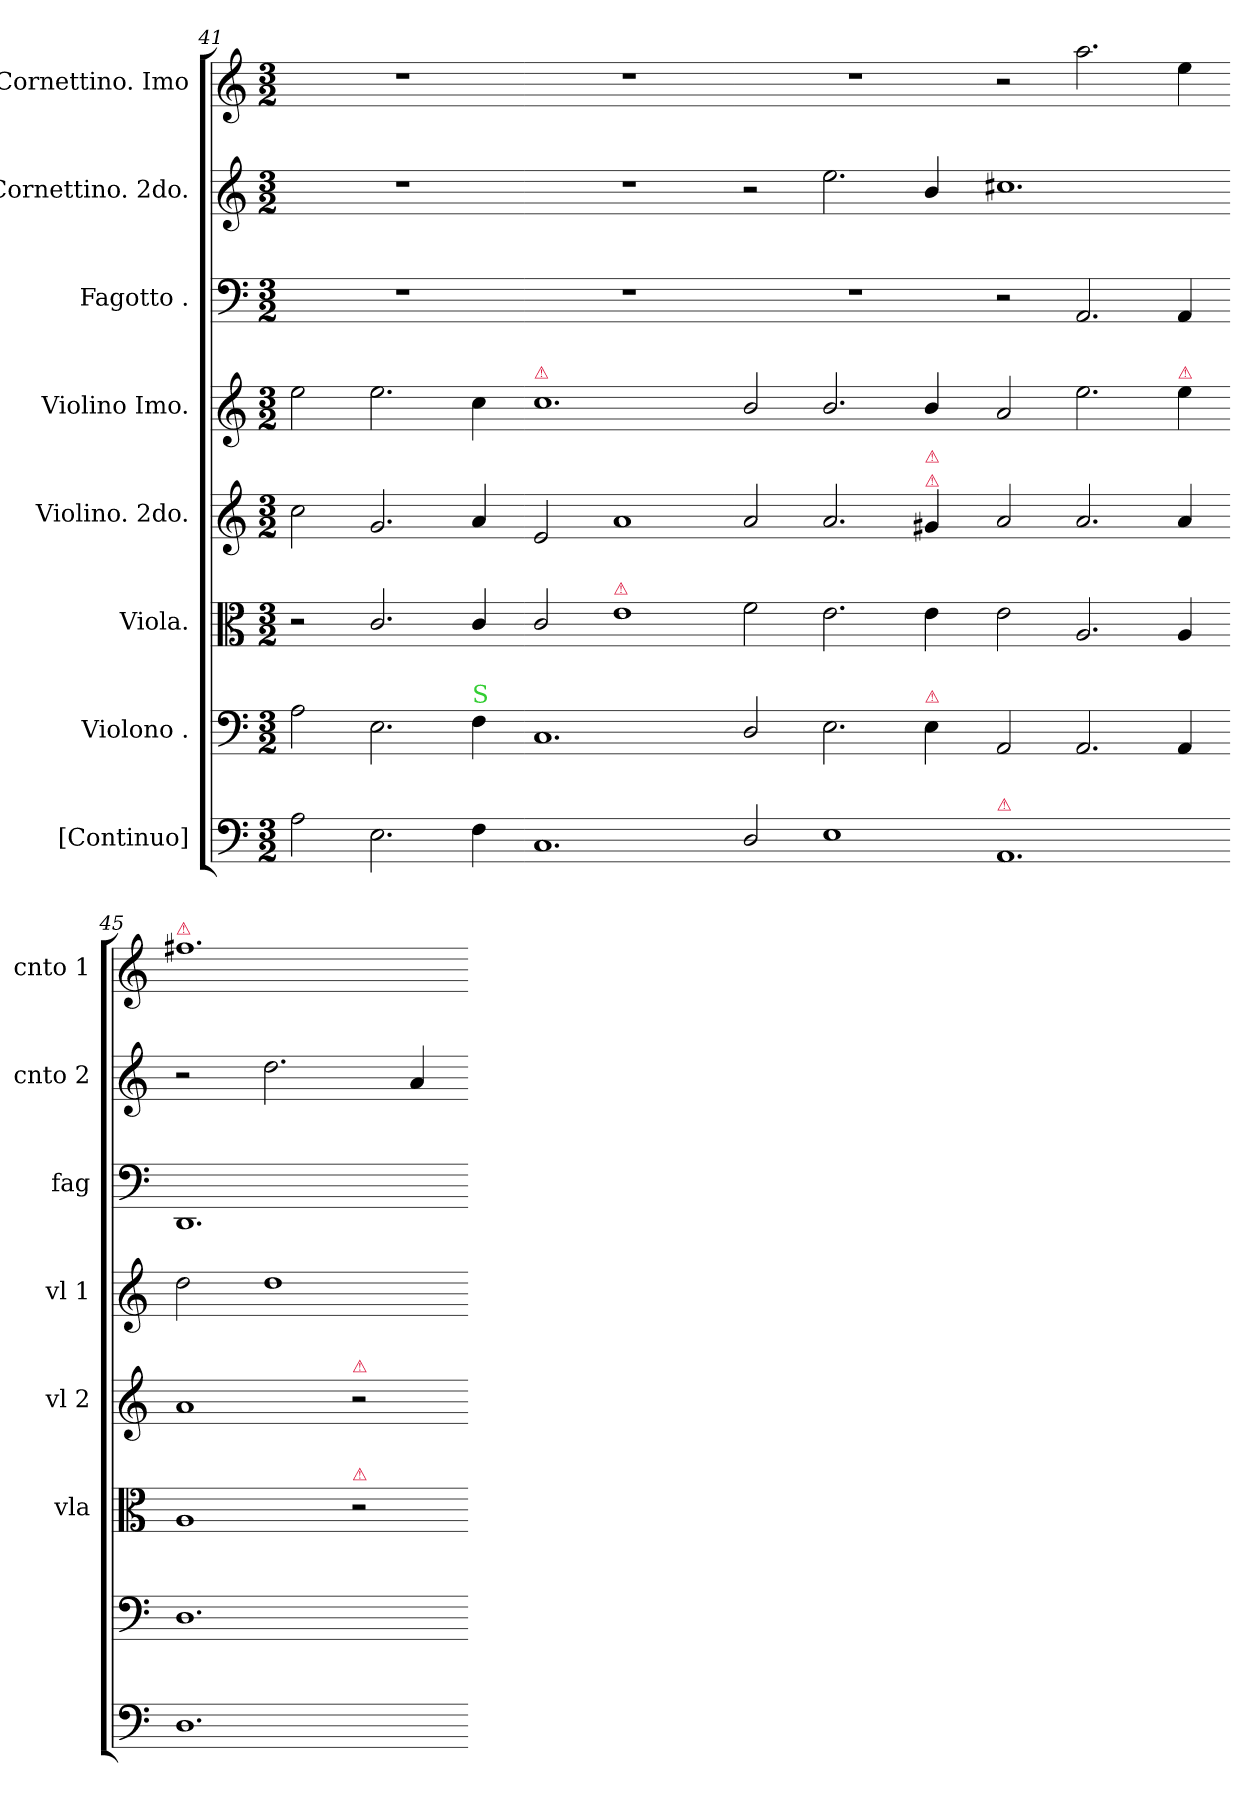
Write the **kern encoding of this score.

**kern	**kern	**kern	**kern	**kern	**kern	**kern	**kern
*part8	*part7	*part6	*part5	*part4	*part3	*part2	*part1
*staff8	*staff7	*staff6	*staff5	*staff4	*staff3	*staff2	*staff1
*I"[Continuo]	*I"Violono .	*I"Viola.	*I"Violino. 2do.	*I"Violino Imo.	*I"Fagotto .	*I"Cornettino. 2do.	*I"Cornettino. Imo
*	*	*I'vla	*I'vl 2	*I'vl 1	*I'fag	*I'cnto 2	*I'cnto 1
*clefF4	*clefF4	*clefC3	*clefG2	*clefG2	*clefF4	*clefG2	*clefG2
*k[]	*k[]	*k[]	*k[]	*k[]	*k[]	*k[]	*k[]
*C:	*C:	*C:	*C:	*C:	*C:	*C:	*C:
*M3/2	*M3/2	*M3/2	*M3/2	*M3/2	*M3/2	*M3/2	*M3/2
=41	=41	=41	=41	=41	=41	=41	=41
2A\	2A\	2r	2cc\	2ee\	1.r	1.r	1.r
2.E\	2.E\	2.c/	2.g/	2.ee\	.	.	.
!	!LO:TX:a:color=limegreen:t=S	!	!	!	!	!	!
4F\	4F\	4c/	4a/	4cc\	.	.	.
=42-	=42-	=42-	=42-	=42-	=42-	=42-	=42-
!	!	!	!	!LO:TX:a:color=crimson:t=⚠	!	!	!
1.C	1.C	2c/	2e/	1.cc	1.r	1.r	1.r
!	!	!LO:TX:a:color=crimson:t=⚠	!	!	!	!	!
.	.	1e	1a	.	.	.	.
=43-	=43-	=43-	=43-	=43-	=43-	=43-	=43-
2D/	2D/	2f\	2a/	2b/	1.r	2r	1.r
1E	2.E\	2.e\	2.a/	2.b/	.	2.ee\	.
!	!	!	!LO:TX:a:color=crimson:t=⚠	!	!	!	!
!	!	!	!LO:TX:a:color=crimson:t=⚠	!	!	!	!
!	!LO:TX:a:color=crimson:t=⚠	!	!	!	!	!	!
.	4E\	4e\	4g#X/	4b/	.	4b/	.
=44-	=44-	=44-	=44-	=44-	=44-	=44-	=44-
!LO:TX:a:color=crimson:t=⚠	!	!	!	!	!	!	!
1.AA	2AA/	2e\	2a/	2a/	2r	1.cc#X	2r
.	2.AA/	2.A/	2.a/	2.ee\	2.AA/	.	2.aa\
!	!	!	!	!LO:TX:a:color=crimson:t=⚠	!	!	!
.	4AA/	4A/	4a/	4ee\	4AA/	.	4ee\
=45-	=45-	=45-	=45-	=45-	=45-	=45-	=45-
!	!	!	!	!	!	!	!LO:TX:a:color=crimson:t=⚠
1.D	1.D	1A	1a	2dd\	1.DD	2r	1.ff#X
.	.	.	.	1dd	.	2.dd\	.
!	!	!	!LO:TX:a:color=crimson:t=⚠	!	!	!	!
!	!	!LO:TX:a:color=crimson:t=⚠	!	!	!	!	!
.	.	2r	2r	.	.	.	.
.	.	.	.	.	.	4a/	.
=-	=-	=-	=-	=-	=-	=-	=-
*-	*-	*-	*-	*-	*-	*-	*-
